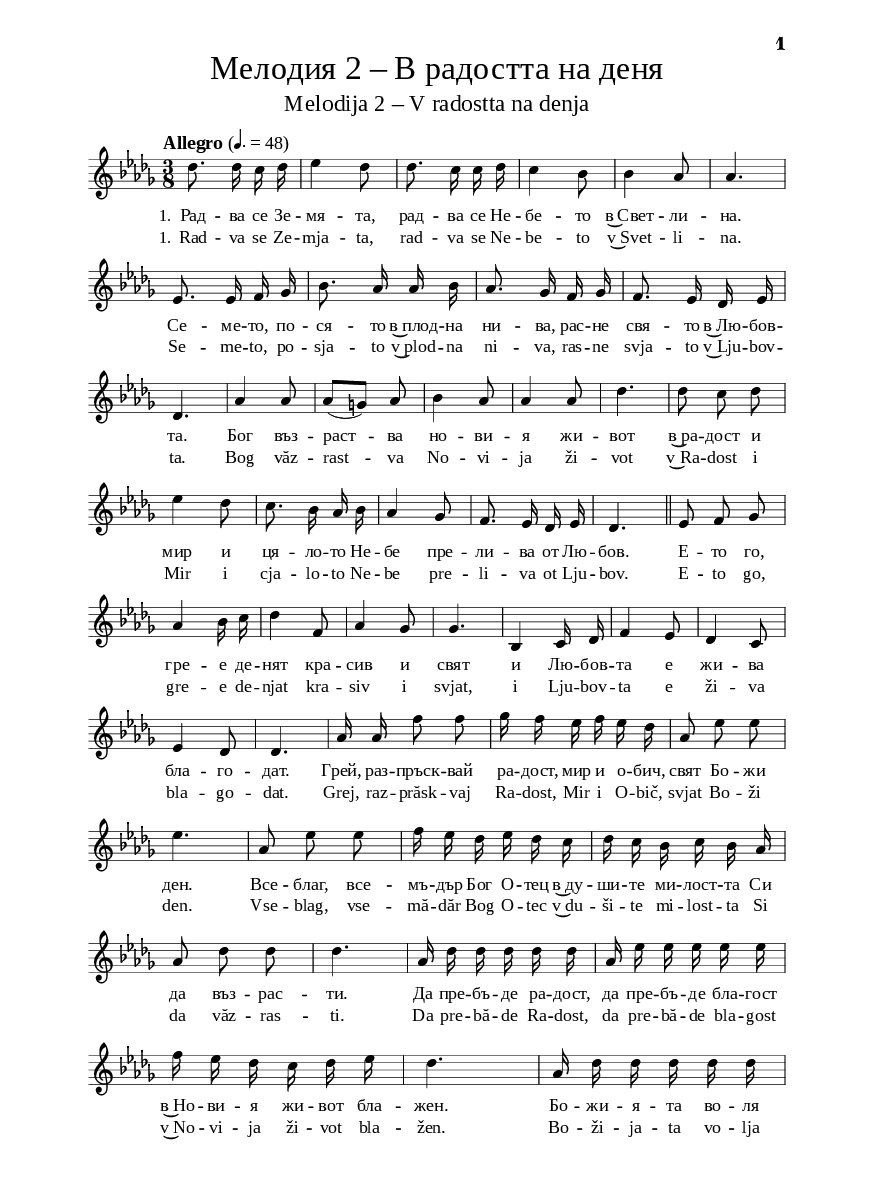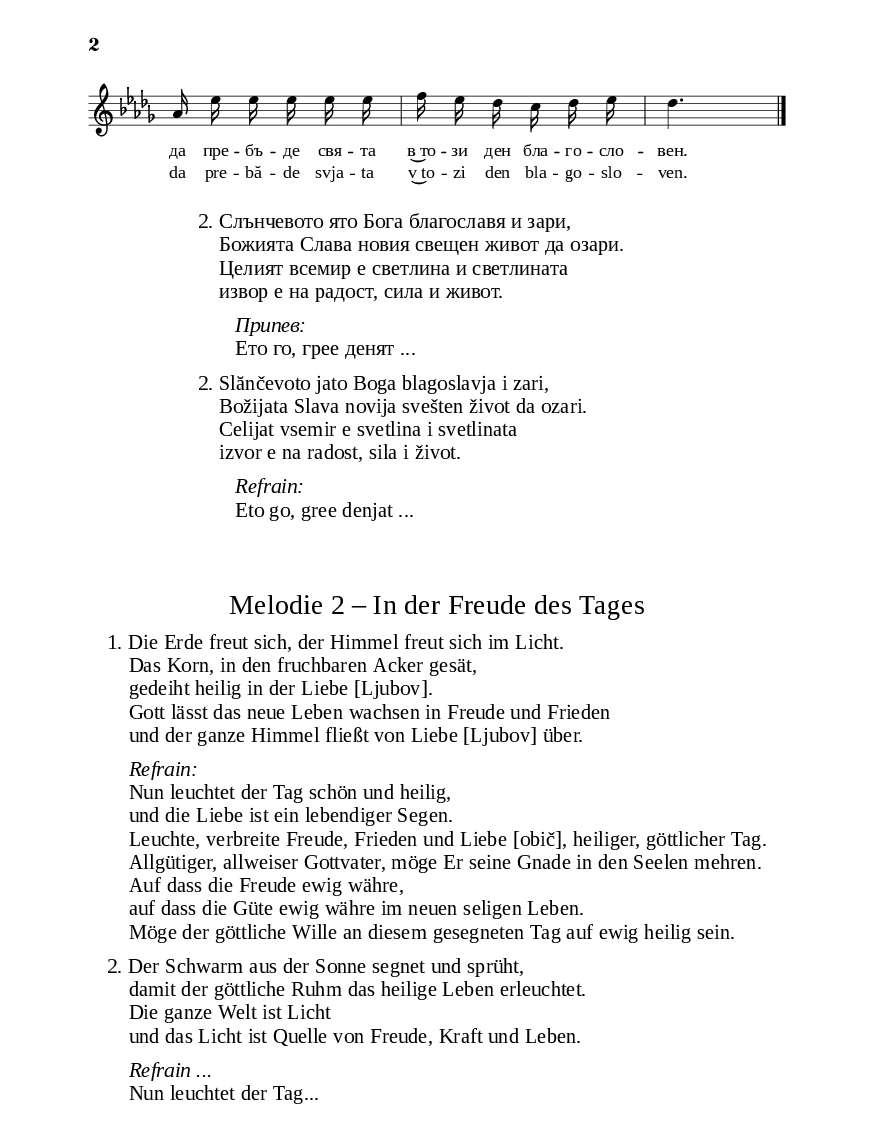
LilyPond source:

\version "2.24.4"

% include paper part and global functions
\include "include/globals.ily"

\bookpart {
  \label #'ref221
  \tocItem \markup "Мелодия – В радостта... – Melodija – V radostta..."
  \include "include/bookpart-paper.ily"
  \score {
    \include "include/score-layout.ily"

    \new Voice \absolute {
      \clef treble
      \key des \major
      \time 3/8
      \tempoFunc "Allegro" 4. "48"
      \autoBeamOff
      des''8. des''16 c''16 des''16
      | % 2
      es''4 des''8 | % 3
      des''8. c''16 c''16 des''16
      | % 4
      c''4 bes'8  | % 5
      bes'4  as'8 | % 6
      as'4. | \break % 7
      es'8.  es'16  f'16  ges'16  | % 8
      bes'8.  as'16  as'16 bes'16  | % 9
      as'8.  ges'16  f'16  ges'16 |
      f'8.  es'16  des'16  es'16 | \break % 11
      des'4. | % 12
      as'4  as'8   | % 13
      as'8 [(  g'8 )]  as'8 | % 14
      bes'4  as'8  | % 15
      as'4  as'8 | % 16
      des''4.  | % 17
      des''8 c''8 des''8 | \break % 18
      es''4 des''8 | % 19
      c''8. bes'16  as'16 bes'16  |

      as'4  ges'8  | % 21
      f'8.  es'16  des'16  es'16 | % 22
      des'4. \bar "||"
      es'8  f'8  ges'8 | \break % 24
      as'4 bes'16 c''16  | % 25
      des''4  f'8 | % 26
      as'4  ges'8 | % 27
      ges'4. | % 28
      bes4  c'16  des'16   | % 29
      f'4  es'8  |
      des'4  c'8  \break | % 31
      es'4  des'8 | % 32
      des'4. | % 33
      as'16  as'16 f''8 f''8 | % 34
      ges''16 f''16 es''16 f''16
      es''16 des''16   | % 35
      as'8 es''8 es''8 | \break % 36
      es''4.  | % 37
      as'8 es''8 es''8   | % 38
      f''16 es''16 des''16 es''16
      des''16 c''16 | % 39
      des''16 c''16 bes'16 c''16
      bes'16  as'16 | \break
      as'8 des''8 des''8 | % 41
      des''4. | % 42
      as'16 des''16 des''16 des''16
      des''16 des''16  |   % 43
      as'16 es''16 es''16 es''16
      es''16 es''16 | \break % 44
      f''16 es''16 des''16 c''16
      des''16 es''16 |  % 45
      des''4. | % 46
      as'16 des''16 des''16 des''16
      des''16 des''16 \break | % 47
      as'16 es''16 es''16 es''16
      es''16 es''16 | % 48
      f''16 es''16 des''16 c''16
      des''16 es''16 | % 49
      des''4. \bar "|."
    }

    \addlyrics {
      \set stanza = "1." Рад -- ва се Зе -- мя -- та, рад --
      ва се Не -- бе -- то в~Свет -- ли
      -- на. Се -- ме -- то, по -- ся -- то
      в~плод -- на ни -- ва, рас -- не
      свя -- то в~Лю -- бов -- та. Бог
      въз -- раст -- ва но -- ви -- я
      жи -- вот в~ра -- дост и мир и
      ця -- ло -- то Не -- бе пре -- ли --
      ва от Лю -- бов. Е -- то го, гре --
      е де -- нят кра -- сив и свят и
      Лю -- бов -- та е жи -- ва бла --
      го -- дат. Грей, раз -- пръск -- вай
      ра -- дост, мир и о -- бич, свят
      Бо -- жи ден. Все -- благ, все --
      мъ -- дър Бог О -- тец в~ду -- ши
      -- те ми -- лост -- та Си да въз --
      рас -- ти. Да пре -- бъ -- де ра --
      дост, да пре -- бъ -- де бла --
      гост в~Но -- ви -- я жи -- вот бла
      -- жен. Бо -- жи -- я -- та во -- ля
      да пре -- бъ -- де свя -- та в~то
      -- зи ден бла -- го -- сло -- вен.}

      \addlyrics {
        \set stanza = "1." Rad -- va se Ze -- mja -- ta, rad --
        va se Ne -- be -- to v~Svet -- li
        -- na. Se -- me -- to, po -- sja -- to
        v~plod -- na ni -- va, ras -- ne
        svja -- to v~Lju -- bov -- ta. Bog
        văz -- rast -- va No -- vi -- ja
        ži -- vot v~Ra -- dost i Mir i
        cja -- lo -- to Ne -- be pre -- li --
        va ot Lju -- bov. E -- to go, gre --
        e de -- njat kra -- siv i svjat, i
        Lju -- bov -- ta e ži -- va bla --
        go -- dat. Grej, raz -- prăsk -- vaj
        Ra -- dost, Mir i O -- bič, svjat
        Bo -- ži den. Vse -- blag, vse --
        mă -- dăr Bog O -- tec v~du -- ši
        -- te mi -- lost -- ta Si da văz --
        ras -- ti. Da pre -- bă -- de Ra --
        dost, da pre -- bă -- de bla --
        gost v~No -- vi -- ja ži -- vot bla
        -- žen. Bo -- ži -- ja -- ta vo -- lja
        da pre -- bă -- de svja -- ta v~to
        -- zi den bla -- go -- slo -- ven.}


        \header {
          title = \titleFunc "Мелодия 2 – В радостта на деня" "Melodija 2 – V radostta na denja"
        }

        \midi{}

      } % score

      \markup \vspace #1

      \markup \abs-fontsize #10 {
        \hspace #15
        \override #`(baseline-skip . ,bgCoupletBaselineSkip) % affects space between column lines
        \column {


          \line {  2. Слънчевото ято Бога благославя и зари,}

          \line {   "   " Божията Слава новия свещен живот да озари.}

          \line {   "   " Целият всемир е светлина и светлината}

          \line {   "   " извор е на радост, сила и живот.}
          \vspace #0.5
          \line \italic {   "      " Припев:}
          \line {   "      " Ето го, грее денят ...}
          \vspace #0.5


          \line {  2. Slănčevoto jato Boga blagoslavja i zari,}

          \line {   "   " Božijata Slava novija svešten život da ozari.}

          \line {   "   " Celijat vsemir e svetlina i svetlinata}

          \line {   "   " izvor e na radost, sila i život.}
          \vspace #0.5
          \line \italic {   "      " Refrain:}
          \line {   "      " Eto go, gree denjat ...}

        }

      } % markup

      \markup \vspace #3

      % include foreign translation(s) of the song
      \version "2.24.4"

\markup \fill-line { \fontsize #deTitleFontSize "Melodie 2 – In der Freude des Tages" }
\markup \null
\markup \null
\markup \abs-fontsize #10  {
  \fill-line {
  \override #`(baseline-skip . ,deCoupletBaselineSkip)

  \column {

 \line { 1.  Die Erde freut sich, der Himmel freut sich im Licht.}

 \line { "   "Das Korn, in den fruchbaren Acker gesät,}

 \line { "   "gedeiht heilig in der Liebe [Ljubov]. }

 \line { "   "Gott lässt das neue Leben wachsen in Freude und Frieden}

 \line { "   "und der ganze Himmel fließt von Liebe [Ljubov] über.}
 \vspace #0.5

 \line \italic { "   "Refrain:}

 \line { "   "Nun leuchtet der Tag schön und heilig,}

 \line { "   "und die Liebe ist ein lebendiger Segen.}

 \line { "   "Leuchte, verbreite Freude, Frieden und Liebe [obič], heiliger, göttlicher Tag. }

 \line { "   "Allgütiger, allweiser Gottvater, möge Er seine Gnade in den Seelen mehren.}

 \line { "   "Auf dass die Freude ewig währe, }
 
  \line { "   " auf dass die Güte ewig währe im neuen seligen Leben.}

 \line { "   "Möge der göttliche Wille an diesem gesegneten Tag auf ewig heilig sein.}
 \vspace #0.5

 \line { 2. Der Schwarm aus der Sonne segnet und sprüht, }
 
  \line { "   "damit der göttliche Ruhm das heilige Leben erleuchtet. }

 \line { "   "Die ganze Welt ist Licht }
 \line { "   " und das Licht ist Quelle von Freude, Kraft und Leben.}


\vspace #0.5

\line \italic {"   " Refrain ...}

 \line { "   "Nun leuchtet der Tag...}
  }
  }
}


    } % bookpart

    % Più mosso
    %
